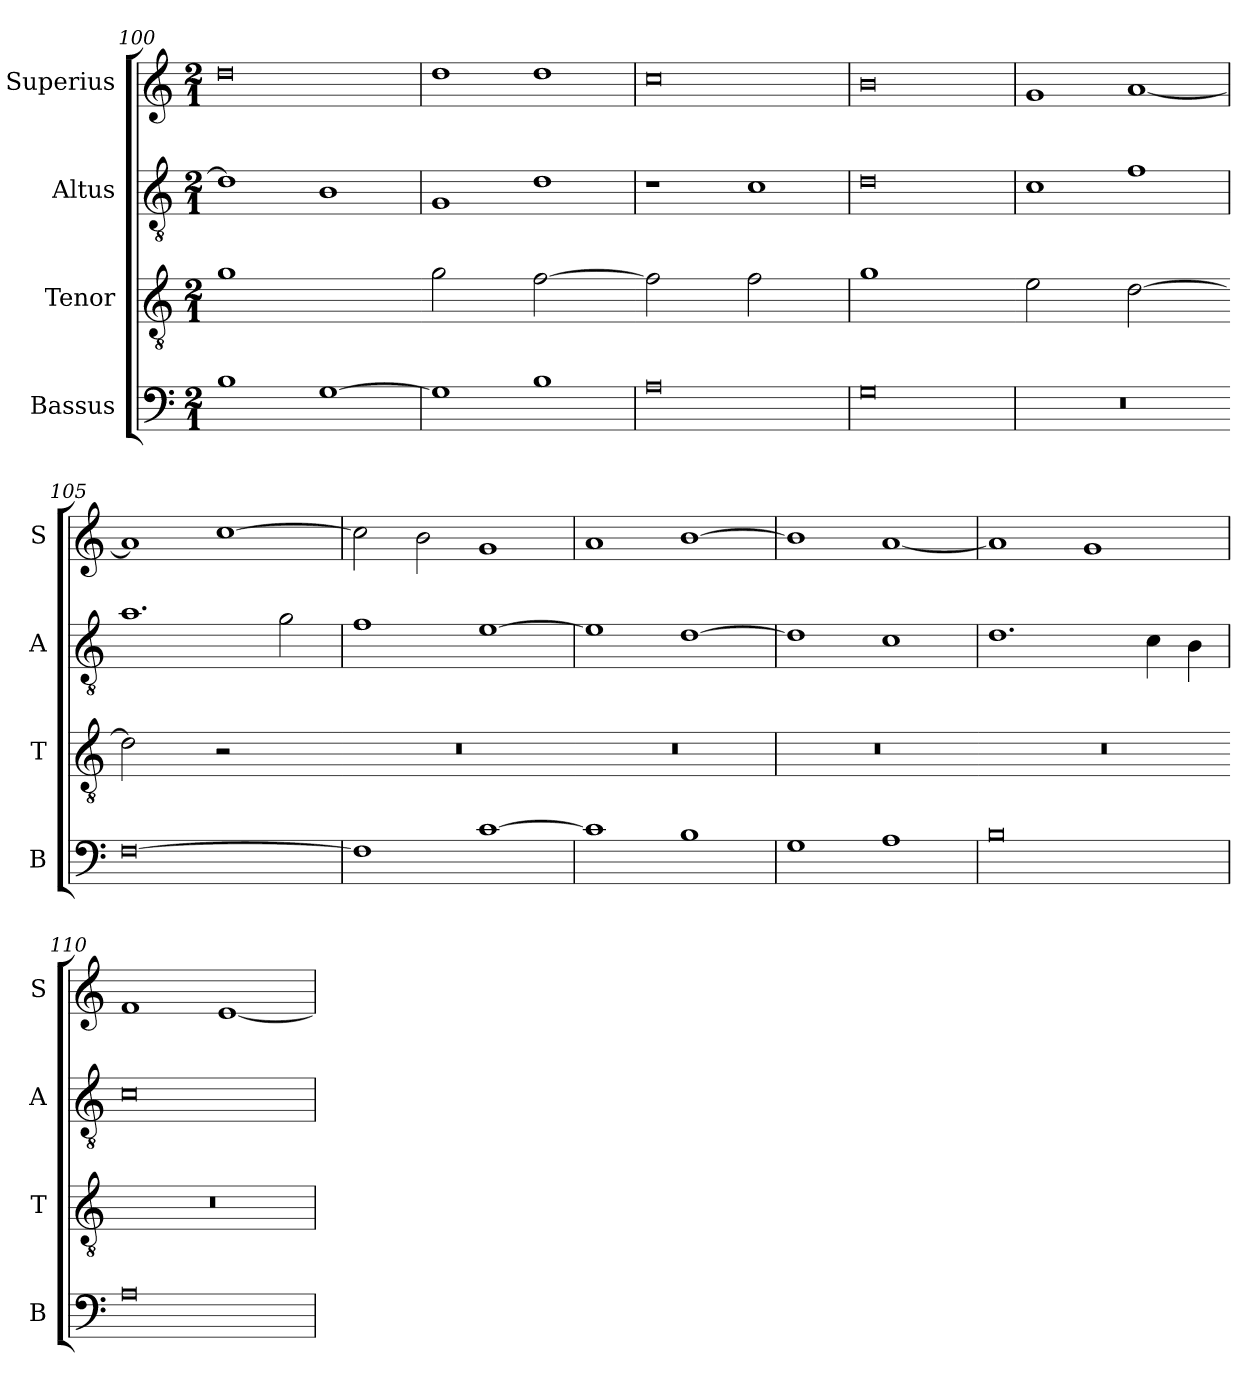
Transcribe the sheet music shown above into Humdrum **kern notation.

**kern	**kern	**kern	**kern
*part4	*part3	*part2	*part1
*staff4	*staff3	*staff2	*staff1
*I"Bassus	*I"Tenor	*I"Altus	*I"Superius
*I'B	*I'T	*I'A	*I'S
*clefF4	*clefGv2	*clefGv2	*clefG2
*k[]	*k[]	*k[]	*k[]
*M2/1	*M2/1	*M2/1	*M2/1
=100	=100	=100	=100
!	!LO:N:vis=1	!	!
1B	0g	1d]	0dd
[1G	.	1B	.
=101	=101-	=101	=101
!	!LO:N:vis=2	!	!
1G]	1g	1G	1dd
!	!LO:N:vis=2	!	!
1B	[1f	1d	1dd
=102	=102-	=102	=102
!	!LO:N:vis=2	!	!
0A	1f]	1r	0cc
!	!LO:N:vis=2	!	!
.	1f	1c	.
=103	=103	=103	=103
!	!LO:N:vis=1	!	!
0G	0g	0d	0b
=104	=104-	=104	=104
!	!LO:N:vis=2	!	!
0r	1e	1c	1g
!	!LO:N:vis=2	!	!
.	[1d	1f	[1a
=105	=105-	=105	=105
!	!LO:N:vis=2	!	!
[0F	1d]	1.a	1a]
!	!LO:N:vis=2	!	!
.	1r	.	[1cc
.	.	2g\	.
=106	=106-	=106	=106
!	!LO:N:vis=1	!	!
1F]	0r	1f	2cc\]
.	.	.	2b\
[1c	.	[1e	1g
=107	=107-	=107	=107
!	!LO:N:vis=1	!	!
1c]	0r	1e]	1a
1B	.	[1d	[1b
=108	=108	=108	=108
!	!LO:N:vis=1	!	!
1G	0r	1d]	1b]
1A	.	1c	[1a
=109	=109-	=109	=109
!	!LO:N:vis=1	!	!
0B	0r	1.d	1a]
.	.	.	1g
.	.	4c\	.
.	.	4B\	.
=110	=110-	=110	=110
!	!LO:N:vis=1	!	!
0A	0r	0c	1f
.	.	.	[1e
=	=	=	=
*-	*-	*-	*-
